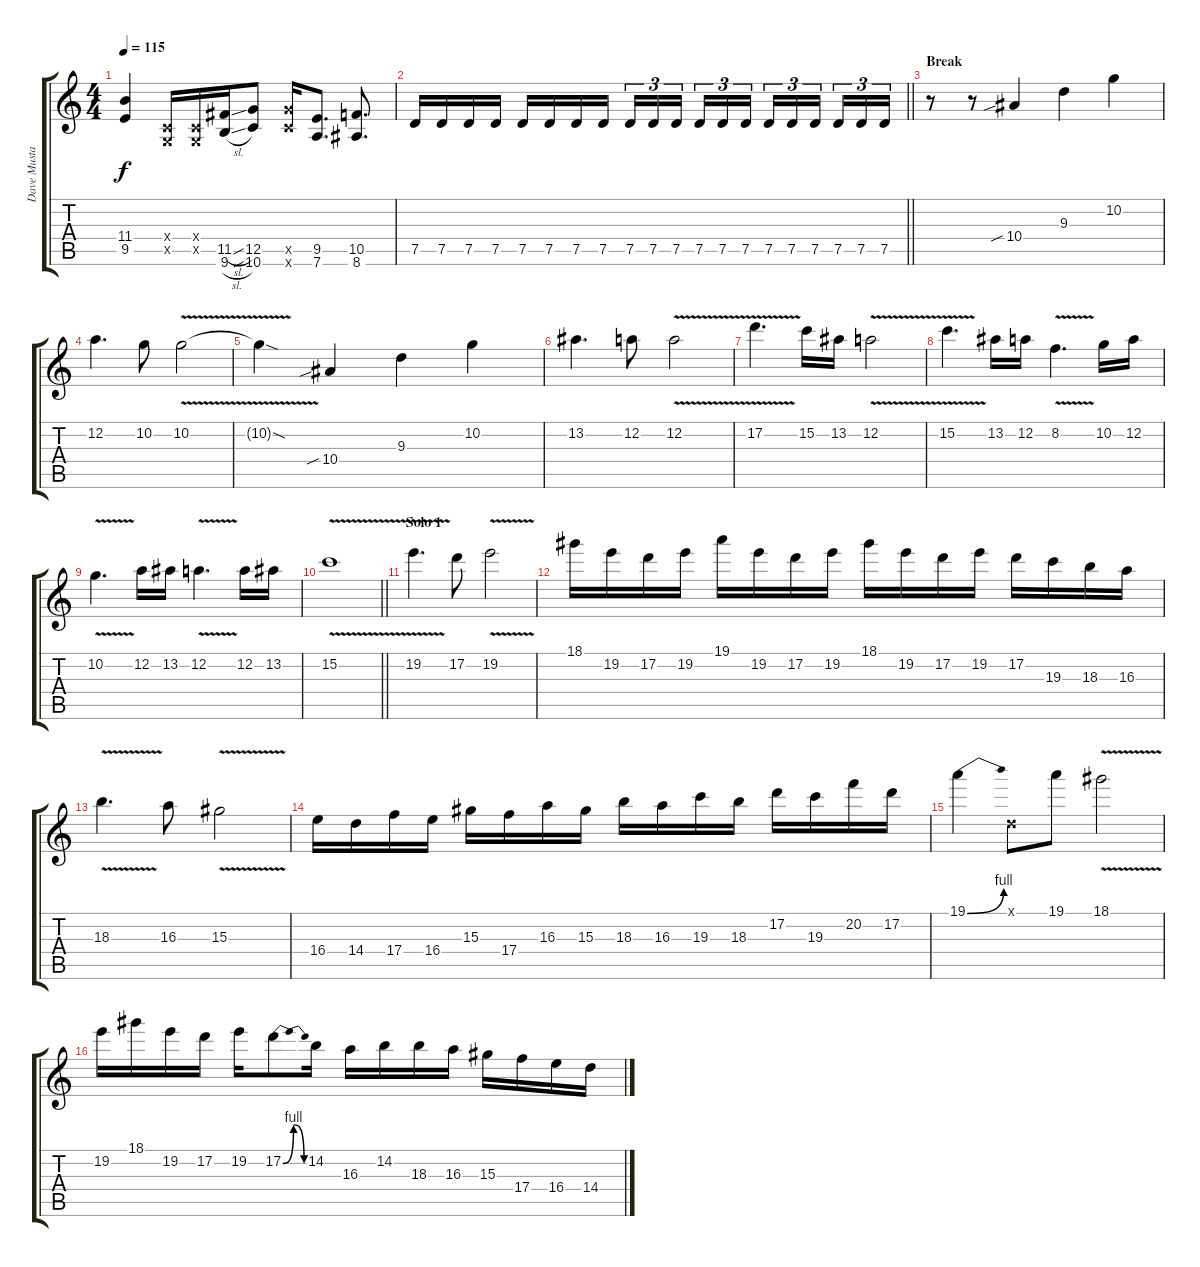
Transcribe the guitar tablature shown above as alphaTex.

\track ("Dave Mustaine" "Dave Musta") {instrument distortionguitar}
\staff {score tabs}
\tuning (D4 A3 F3 C3 G2 D2) {hide}
\ts (4 4)
\tempo 115
\clef g2
\ks c
(11.4 9.5).4{dy f} (0.4{x} 0.5{x}).16 (0.4{x} 0.5{x}).16 (11.5{sl} 9.6{sl}).16 (12.5 10.6).8 (12.5{x} 10.6{x}).16 (9.5 7.6).8{d} (10.5 8.6).8{d} |
\barLineRight lightlight
7.5.16 7.5.16 7.5.16 7.5.16 7.5.16 7.5.16 7.5.16 7.5.16 7.5.16{tu (3 2)} 7.5.16{tu (3 2)} 7.5.16{tu (3 2) beam splitsecondary} 7.5.16{tu (3 2)} 7.5.16{tu (3 2)} 7.5.16{tu (3 2)} 7.5.16{tu (3 2)} 7.5.16{tu (3 2)} 7.5.16{tu (3 2) beam splitsecondary} 7.5.16{tu (3 2)} 7.5.16{tu (3 2)} 7.5.16{tu (3 2)} |
\section ("" "Break")
r.8 r.8 10.4{sib}.4 9.3.4 10.2.4 |
12.2.4{d} 10.2.8 10.2{v}.2 |
10.2{sod t}.4 10.4{sib}.4 9.3.4 10.2.4 |
13.2.4{d} 12.2.8 12.2{v}.2 |
17.2{v}.4{d} 15.2.16 13.2.16 12.2{v}.2 |
15.2{v}.4{d} 13.2.16 12.2.16 8.2{v}.4{d} 10.2.16 12.2.16 |
10.2{v}.4{d} 12.2.16 13.2.16 12.2{v}.4{d} 12.2.16 13.2.16 |
\barLineRight lightlight
15.2{v}.1 |
\section ("" "Solo 1")
19.2{v}.4{d} 17.2.8 19.2{v}.2 |
18.1.16 19.2.16 17.2.16 19.2.16 19.1.16 19.2.16 17.2.16 19.2.16 18.1.16 19.2.16 17.2.16 19.2.16 17.2.16 19.3.16 18.3.16 16.3.16 |
18.3{v}.4{d} 16.3.8 15.3{v}.2 |
16.4.16 14.4.16 17.4.16 16.4.16 15.3.16 17.4.16 16.3.16 15.3.16 18.3.16 16.3.16 19.3.16 18.3.16 17.2.16 19.3.16 20.2.16 17.2.16 |
19.1{be (bend 0 0 60 4)}.4 0.1{x}.8 19.1.8 18.1{v}.2 |
19.2.16 18.1.16 19.2.16 17.2.16 19.2.16 17.2{be (bendrelease 0 0 30 4 30 4 60 0)}.8 14.2.16 16.3.16 14.2.16 18.3.16 16.3.16 15.3.16 17.4.16 16.4.16 14.4.16
